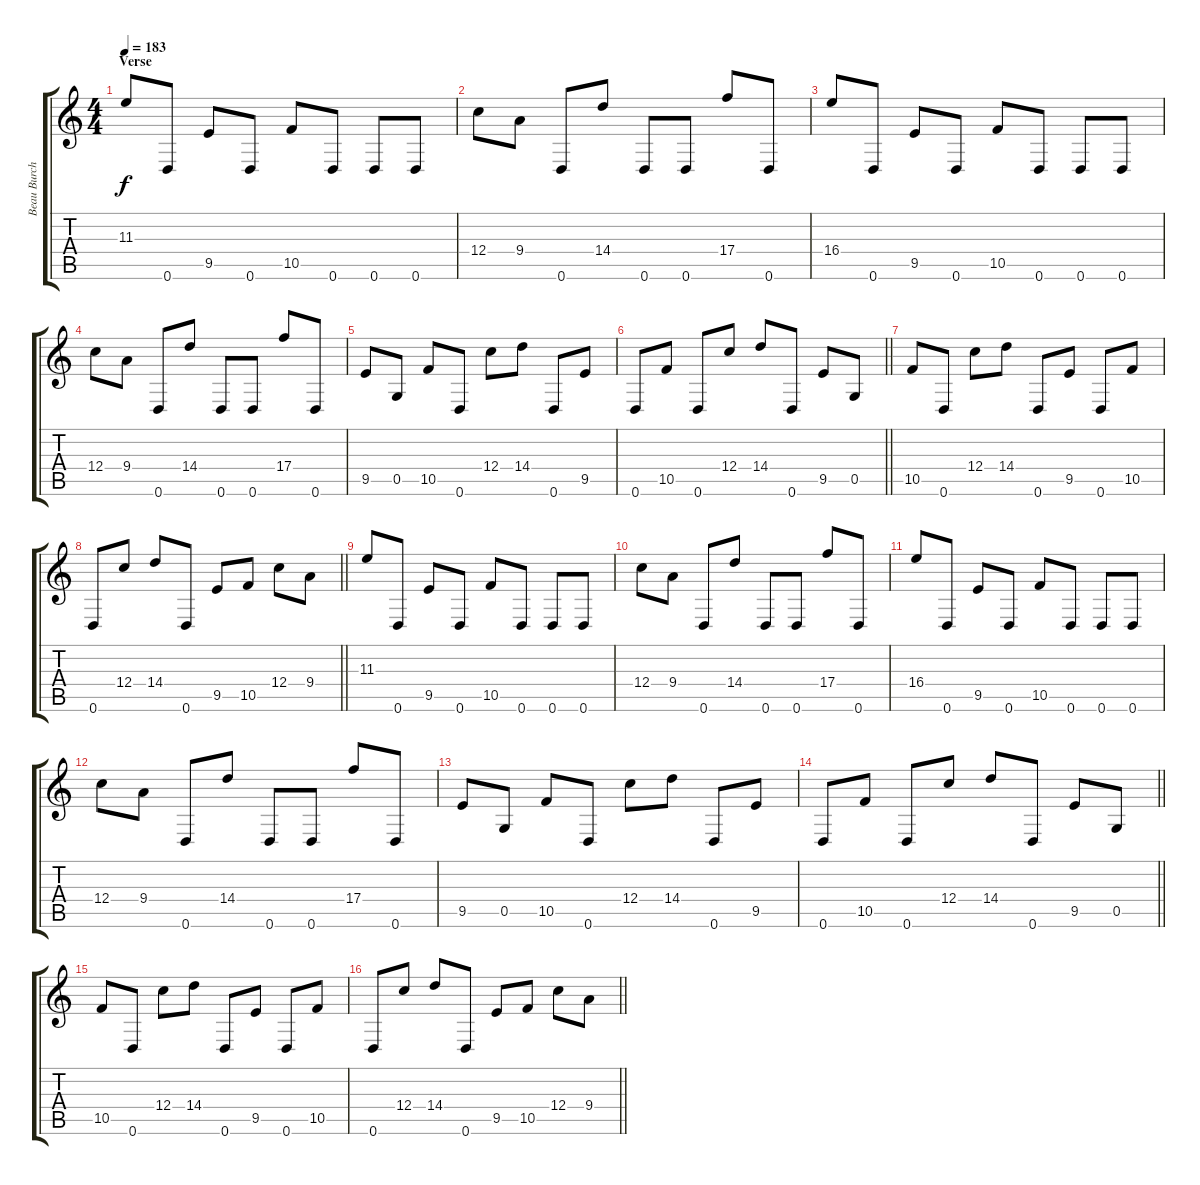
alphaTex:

\track ("Beau Burchell" "Beau Burch") {instrument distortionguitar}
\staff {score tabs}
\tuning (D4 A3 F3 C3 G2 D2) {hide}
\ts (4 4)
\section ("" "Verse")
\tempo 183
\clef g2
\ks c
11.3.8{dy f} 0.6.8 9.5.8 0.6.8 10.5.8 0.6.8 0.6.8 0.6.8 |
12.4.8 9.4.8 0.6.8 14.4.8 0.6.8 0.6.8 17.4.8 0.6.8 |
16.4.8 0.6.8 9.5.8 0.6.8 10.5.8 0.6.8 0.6.8 0.6.8 |
12.4.8 9.4.8 0.6.8 14.4.8 0.6.8 0.6.8 17.4.8 0.6.8 |
9.5.8 0.5.8 10.5.8 0.6.8 12.4.8 14.4.8 0.6.8 9.5.8 |
\barLineRight lightlight
0.6.8 10.5.8 0.6.8 12.4.8 14.4.8 0.6.8 9.5.8 0.5.8 |
10.5.8 0.6.8 12.4.8 14.4.8 0.6.8 9.5.8 0.6.8 10.5.8 |
\barLineRight lightlight
0.6.8 12.4.8 14.4.8 0.6.8 9.5.8 10.5.8 12.4.8 9.4.8 |
11.3.8 0.6.8 9.5.8 0.6.8 10.5.8 0.6.8 0.6.8 0.6.8 |
12.4.8 9.4.8 0.6.8 14.4.8 0.6.8 0.6.8 17.4.8 0.6.8 |
16.4.8 0.6.8 9.5.8 0.6.8 10.5.8 0.6.8 0.6.8 0.6.8 |
12.4.8 9.4.8 0.6.8 14.4.8 0.6.8 0.6.8 17.4.8 0.6.8 |
9.5.8 0.5.8 10.5.8 0.6.8 12.4.8 14.4.8 0.6.8 9.5.8 |
\barLineRight lightlight
0.6.8 10.5.8 0.6.8 12.4.8 14.4.8 0.6.8 9.5.8 0.5.8 |
10.5.8 0.6.8 12.4.8 14.4.8 0.6.8 9.5.8 0.6.8 10.5.8 |
\barLineRight lightlight
0.6.8 12.4.8 14.4.8 0.6.8 9.5.8 10.5.8 12.4.8 9.4.8
